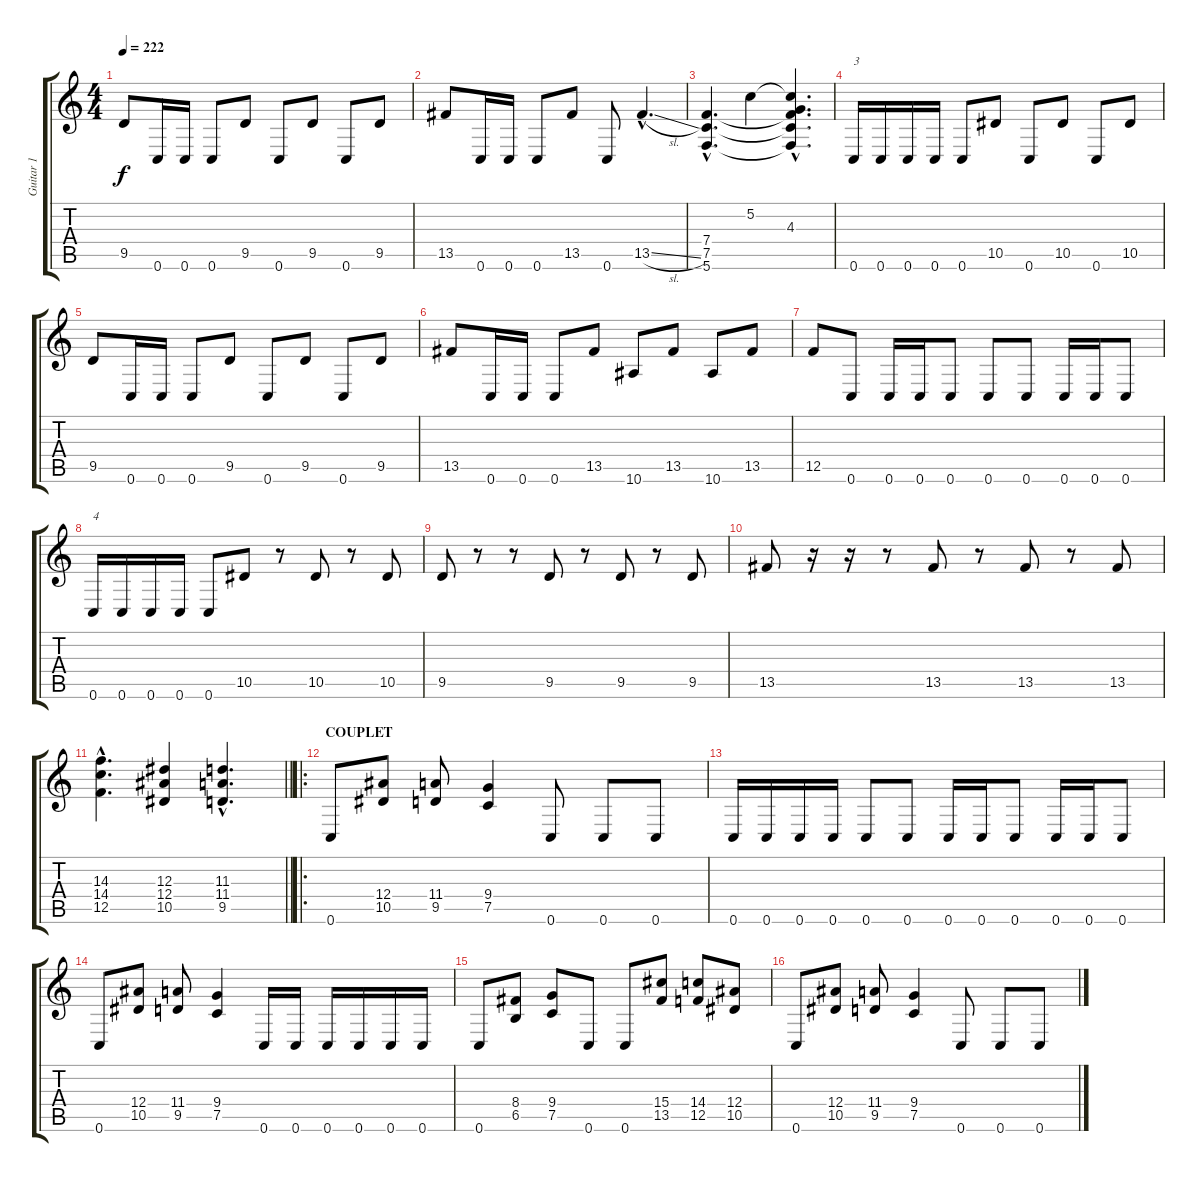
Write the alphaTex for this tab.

\track ("Guitar 1" "Guitar 1") {instrument distortionguitar}
\staff {score tabs}
\tuning (C4 G3 Eb3 Bb2 F2 C2) {hide}
\ts (4 4)
\tempo 222
\clef g2
\ks c
9.5.8{dy f} 0.6.16 0.6.16 0.6.8 9.5.8 0.6.8 9.5.8 0.6.8 9.5.8 |
13.5.8 0.6.16 0.6.16 0.6.8 13.5.8 0.6.8 13.5{sl hac}.4{d} |
(7.4{hac} 7.5{hac} 5.6{hac}).4{d} 5.2.4 (5.2{hac t} 4.3{hac} 7.4{hac t} 7.5{hac t} 5.6{hac t}).4{d} |
0.6.16{txt "3"} 0.6.16 0.6.16 0.6.16 0.6.8 10.5.8 0.6.8 10.5.8 0.6.8 10.5.8 |
9.5.8 0.6.16 0.6.16 0.6.8 9.5.8 0.6.8 9.5.8 0.6.8 9.5.8 |
13.5.8 0.6.16 0.6.16 0.6.8 13.5.8 10.6.8 13.5.8 10.6.8 13.5.8 |
12.5.8 0.6.8 0.6.16 0.6.16 0.6.8 0.6.8 0.6.8 0.6.16 0.6.16 0.6.8 |
0.6.16{txt "4"} 0.6.16 0.6.16 0.6.16 0.6.8 10.5.8 r.8 10.5.8 r.8 10.5.8 |
9.5.8 r.8 r.8 9.5.8 r.8 9.5.8 r.8 9.5.8 |
13.5.8 r.16 r.16 r.8 13.5.8 r.8 13.5.8 r.8 13.5.8 |
\barLineRight lightlight
(14.3{hac} 14.4{hac} 12.5{hac}).4{d} (12.3 12.4 10.5).4 (11.3{hac} 11.4{hac} 9.5{hac}).4{d} |
\ro
\section ("" "COUPLET")
0.6.8 (12.4 10.5).8 (11.4 9.5).8 (9.4 7.5).4 0.6.8 0.6.8 0.6.8 |
0.6.16 0.6.16 0.6.16 0.6.16 0.6.8 0.6.8 0.6.16 0.6.16 0.6.8 0.6.16 0.6.16 0.6.8 |
0.6.8 (12.4 10.5).8 (11.4 9.5).8 (9.4 7.5).4 0.6.16 0.6.16 0.6.16 0.6.16 0.6.16 0.6.16 |
0.6.8 (8.4 6.5).8 (9.4 7.5).8 0.6.8 0.6.8 (15.4 13.5).8 (14.4 12.5).8 (12.4 10.5).8 |
0.6.8 (12.4 10.5).8 (11.4 9.5).8 (9.4 7.5).4 0.6.8 0.6.8 0.6.8
